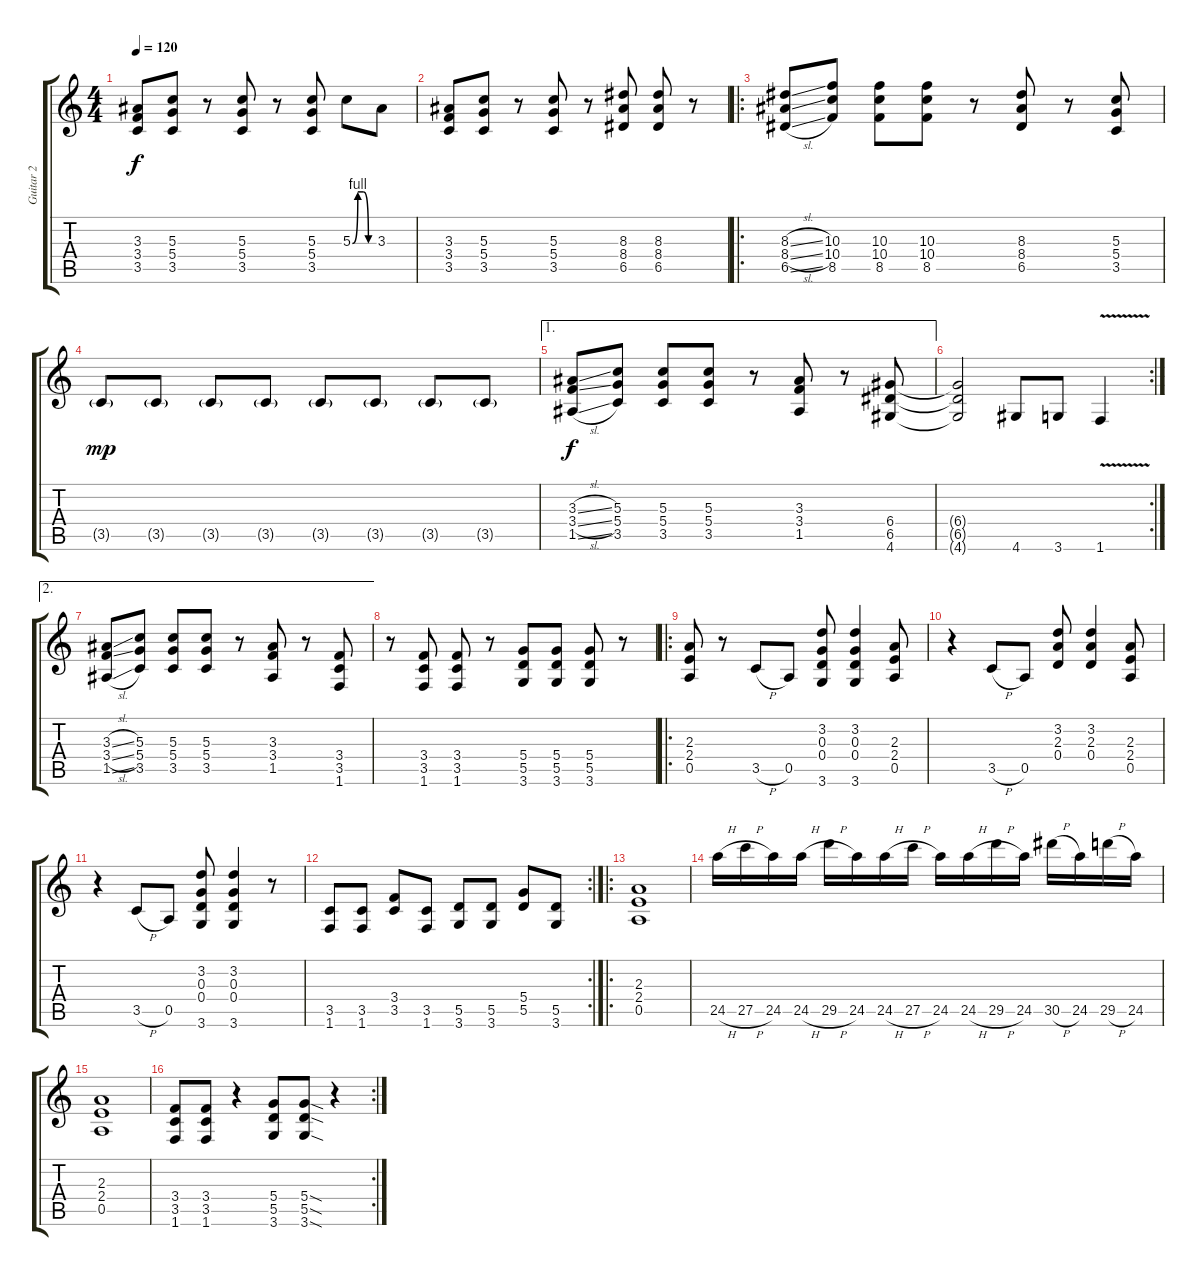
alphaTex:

\track ("Guitar 2" "Guitar 2") {instrument overdrivenguitar}
\staff {score tabs}
\tuning (E4 B3 G3 D3 A2 E2) {hide}
\ts (4 4)
\tempo 120
\clef g2
\ks c
(3.3 3.4 3.5).8{dy f} (5.3 5.4 3.5).8 r.8 (5.3 5.4 3.5).8 r.8 (5.3 5.4 3.5).8 5.3{be (custom 0 0 15 4 30 4 45 0 60 0)}.8 3.3.8 |
(3.3 3.4 3.5).8 (5.3 5.4 3.5).8 r.8 (5.3 5.4 3.5).8 r.8 (8.3 8.4 6.5).8 (8.3 8.4 6.5).8 r.8 |
\ro
(8.3{sl} 8.4{sl} 6.5{sl}).8 (10.3 10.4 8.5).8 (10.3 10.4 8.5).8 (10.3 10.4 8.5).8 r.8 (8.3 8.4 6.5).8 r.8 (5.3 5.4 3.5).8 |
3.5{g}.8{dy mp} 3.5{g}.8 3.5{g}.8 3.5{g}.8 3.5{g}.8 3.5{g}.8 3.5{g}.8 3.5{g}.8 |
\ae 1
(3.3{sl} 3.4{sl} 1.5{sl}).8{dy f} (5.3 5.4 3.5).8 (5.3 5.4 3.5).8 (5.3 5.4 3.5).8 r.8 (3.3 3.4 1.5).8 r.8 (6.4 6.5 4.6).8 |
\rc 2
(6.4{t} 6.5{t} 4.6{t}).2 4.6.8 3.6.8 1.6{v}.4 |
\ae 2
(3.3{sl} 3.4{sl} 1.5{sl}).8 (5.3 5.4 3.5).8 (5.3 5.4 3.5).8 (5.3 5.4 3.5).8 r.8 (3.3 3.4 1.5).8 r.8 (3.4 3.5 1.6).8 |
r.8 (3.4 3.5 1.6).8 (3.4 3.5 1.6).8 r.8 (5.4 5.5 3.6).8 (5.4 5.5 3.6).8 (5.4 5.5 3.6).8 r.8 |
\ro
(2.3 2.4 0.5).8 r.8 3.5{h}.8 0.5.8 (3.2 0.3 0.4 3.6).8 (3.2 0.3 0.4 3.6).4 (2.3 2.4 0.5).8 |
r.4 3.5{h}.8 0.5.8 (3.2 2.3 0.4).8 (3.2 2.3 0.4).4 (2.3 2.4 0.5).8 |
r.4 3.5{h}.8 0.5.8 (3.2 0.3 0.4 3.6).8 (3.2 0.3 0.4 3.6).4 r.8 |
\rc 2
(3.5 1.6).8 (3.5 1.6).8 (3.4 3.5).8 (3.5 1.6).8 (5.5 3.6).8 (5.5 3.6).8 (5.4 5.5).8 (5.5 3.6).8 |
\ro
(2.3 2.4 0.5).1{volume 14} |
24.5{h}.16{volume 16} 27.5{h}.16 24.5.16 24.5{h}.16 29.5{h}.16 24.5.16 24.5{h}.16 27.5{h}.16 24.5.16 24.5{h}.16 29.5{h}.16 24.5.16 30.5{h}.16 24.5.16 29.5{h}.16 24.5.16 |
(2.3 2.4 0.5).1{volume 14} |
\rc 2
(3.4 3.5 1.6).8{volume 13} (3.4 3.5 1.6).8 r.4 (5.4 5.5 3.6).8 (5.4{sod} 5.5{sod} 3.6{sod}).8 r.4
